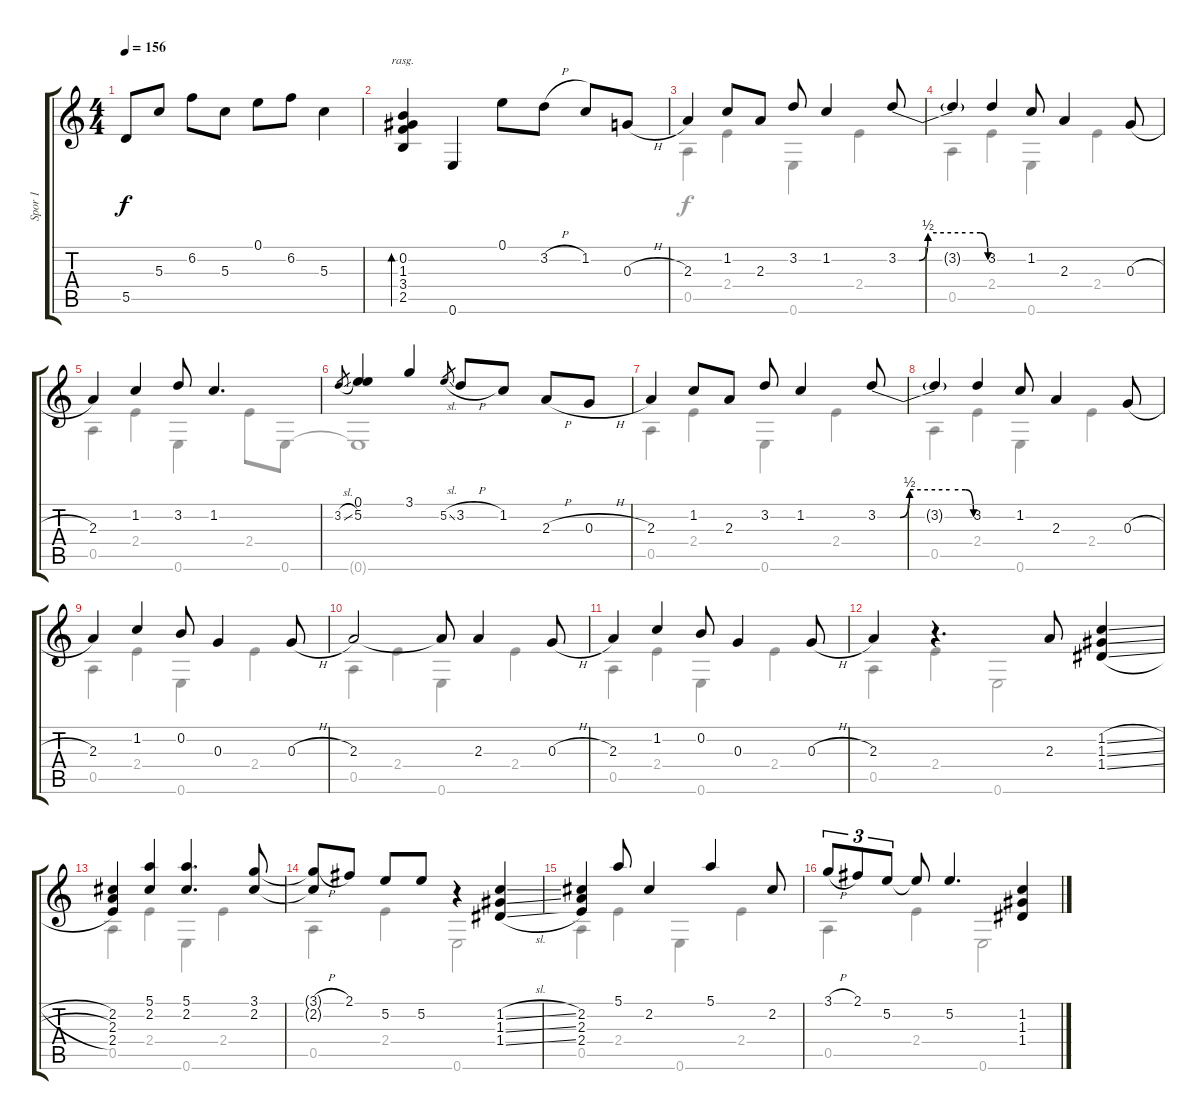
\track ("Spor 1" "Spor 1") {instrument acousticguitarsteel}
\staff {score tabs}
\tuning (E4 B3 G3 D3 A2 E2) {hide}
\voice
\ts (4 4)
\tempo 156
\clef g2
\ks aminor
5.5.8{dy f} 5.3.8 6.2.8 5.3.8 0.1.8 6.2.8 5.3.4 |
(0.2 1.3 3.4 2.5).4{bd 240 rasg ii} 0.6.4 0.1.8 3.2{h}.8 1.2.8 0.3{h}.8 |
2.3.4 1.2.8 2.3.8 3.2.8 1.2.4 3.2{be (custom 0 0 14 0 20 2 45 2 55 2 60 0)}.8 |
3.2{t}.4 3.2.4 1.2.8 2.3.4 0.3{h}.8 |
2.3.4 1.2.4 3.2.8 1.2.4{d} |
3.2{sl}.8{gr} (0.1 5.2).4 3.1.4 5.2{sl}.8{gr} 3.2{h}.8 1.2.8 2.3{h}.8 0.3{h}.8 |
2.3.4 1.2.8 2.3.8 3.2.8 1.2.4 3.2{be (custom 0 0 14 0 20 2 45 2 55 2 60 0)}.8 |
3.2{t}.4 3.2.4 1.2.8 2.3.4 0.3{h}.8 |
2.3.4 1.2.4 0.2.8 0.3.4 0.3{h}.8 |
2.3.2 2.3{t}.8 2.3.4 0.3{h}.8 |
2.3.4 1.2.4 0.2.8 0.3.4 0.3{h}.8 |
2.3.4 r.4{d} 2.3.8 (1.2{sl} 1.3{sl} 1.4{sl}).4 |
(2.2 2.3 2.4).4 (5.1 2.2).4 (5.1 2.2).4{d} (3.1 2.2).8 |
(3.1{h t} 2.2{t}).8 2.1.8 5.2.8 5.2.8 r.4 (1.2{sl} 1.3{sl} 1.4{sl}).4 |
(2.2 2.3 2.4).4 5.1.8 2.2.4 5.1.4 2.2.8 |
3.1{h}.8{tu (3 2)} 2.1.8{tu (3 2)} 5.2.8{tu (3 2)} 5.2{t}.8 5.2.4{d} (1.2{sl} 1.3{sl} 1.4{sl}).4
\voice
\clef g2
\ottava regular
\simile none
\ks aminor
|
|
0.5.4 2.4.4 0.6.4 2.4.4 |
0.5.4 2.4.4 0.6.4 2.4.4 |
0.5.4 2.4.4 0.6.4 2.4.8 0.6.8 |
0.6{t}.1 |
0.5.4 2.4.4 0.6.4 2.4.4 |
0.5.4 2.4.4 0.6.4 2.4.4 |
0.5.4 2.4.4 0.6.4 2.4.4 |
0.5.4 2.4.4 0.6.4 2.4.4 |
0.5.4 2.4.4 0.6.4 2.4.4 |
0.5.4 2.4.4 0.6.2 |
0.5.4 2.4.4 0.6.4 2.4.4 |
0.5.4 2.4.4 0.6.2 |
0.5.4 2.4.4 0.6.4 2.4.4 |
0.5.4 2.4.4 0.6.2
